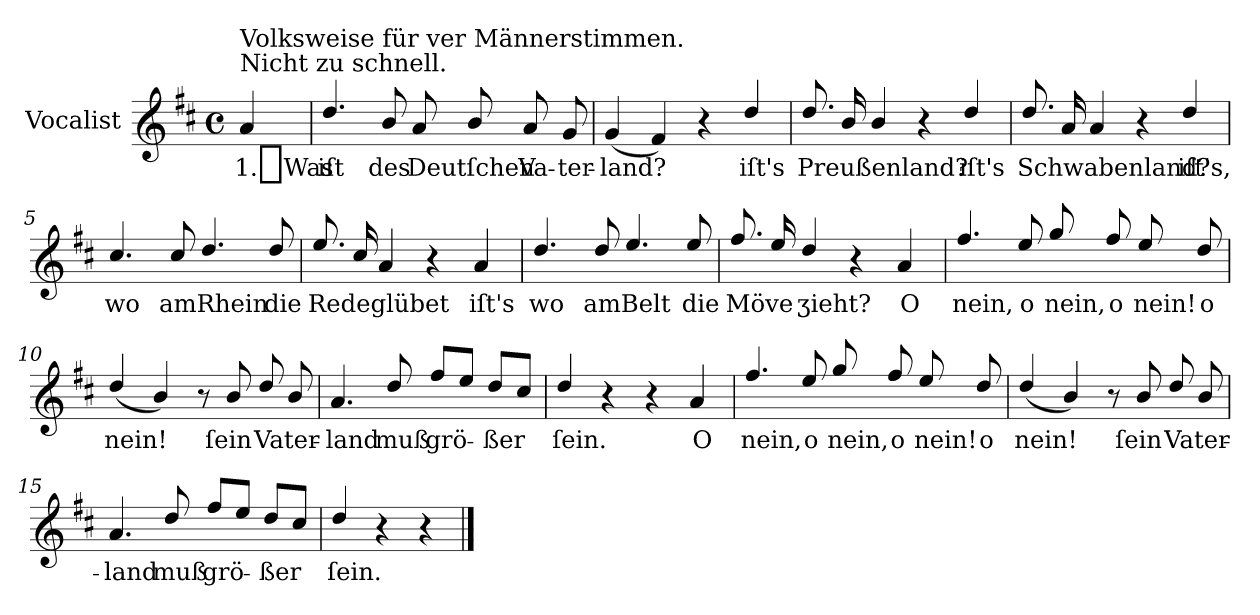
**kern	**text
*part1	*part1
*staff1	*staff1
*I"Vocalist	*
*k[f#c#]	*
*D:	*
*M4/4	*
*met(c)	*
=	=
!LO:TX:a:t=Nicht zu schnell.	!
!LO:TX:a:t=Volksweise für ver Männerstimmen.	!
4a	1._Was
=1	=1
4.dd/	iſt
8b/	des
8a	Deutſchen
8b/	.
8a	Va-
8g	-ter-
=2	=2
(4g	-land?
4f#)	.
4r	.
4dd/	iſt's
=3	=3
8.dd/	Preußenland?
16b/	.
4b/	.
4r	.
4dd/	iſt's
=4	=4
8.dd/	Schwabenland?
16a	.
4a	.
4r	.
4dd/	iſt's,
=5	=5
4.cc#/	wo
8cc#/	am
4.dd/	Rhein
8dd/	die
=6	=6
8.ee/	Redeglübet
16cc#/	.
4a	.
4r	.
4a	iſt's
=7	=7
4.dd/	wo
8dd/	am
4.ee/	Belt
8ee/	die
=8	=8
8.ff#/	Möve
16ee/	.
4dd/	ʒieht?
4r	.
4a	O
=9	=9
4.ff#/	nein,
8ee/	o
8gg/	nein,
8ff#/	o
8ee/	nein!
8dd/	o
=10	=10
(4dd/	nein!
4b/)	.
8r	.
8b/	ſein
8dd/	Vater-
8b/	.
=11	=11
4.a	-land
8dd/	muß
8ff#/L	grö-
8eeJ	.
8dd/L	-ßer
8cc#J	.
=12	=12
4dd/	ſein.
4r	.
4r	.
4a	O
=13	=13
4.ff#/	nein,
8ee/	o
8gg/	nein,
8ff#/	o
8ee/	nein!
8dd/	o
=14	=14
(4dd/	nein!
4b/)	.
8r	.
8b/	ſein
8dd/	Vater-
8b/	.
=15	=15
4.a	-land
8dd/	muß
8ff#/L	grö-
8eeJ	.
8dd/L	-ßer
8cc#J	.
=16	=16
4dd/	ſein.
4r	.
4r	.
==	==
*-	*-
